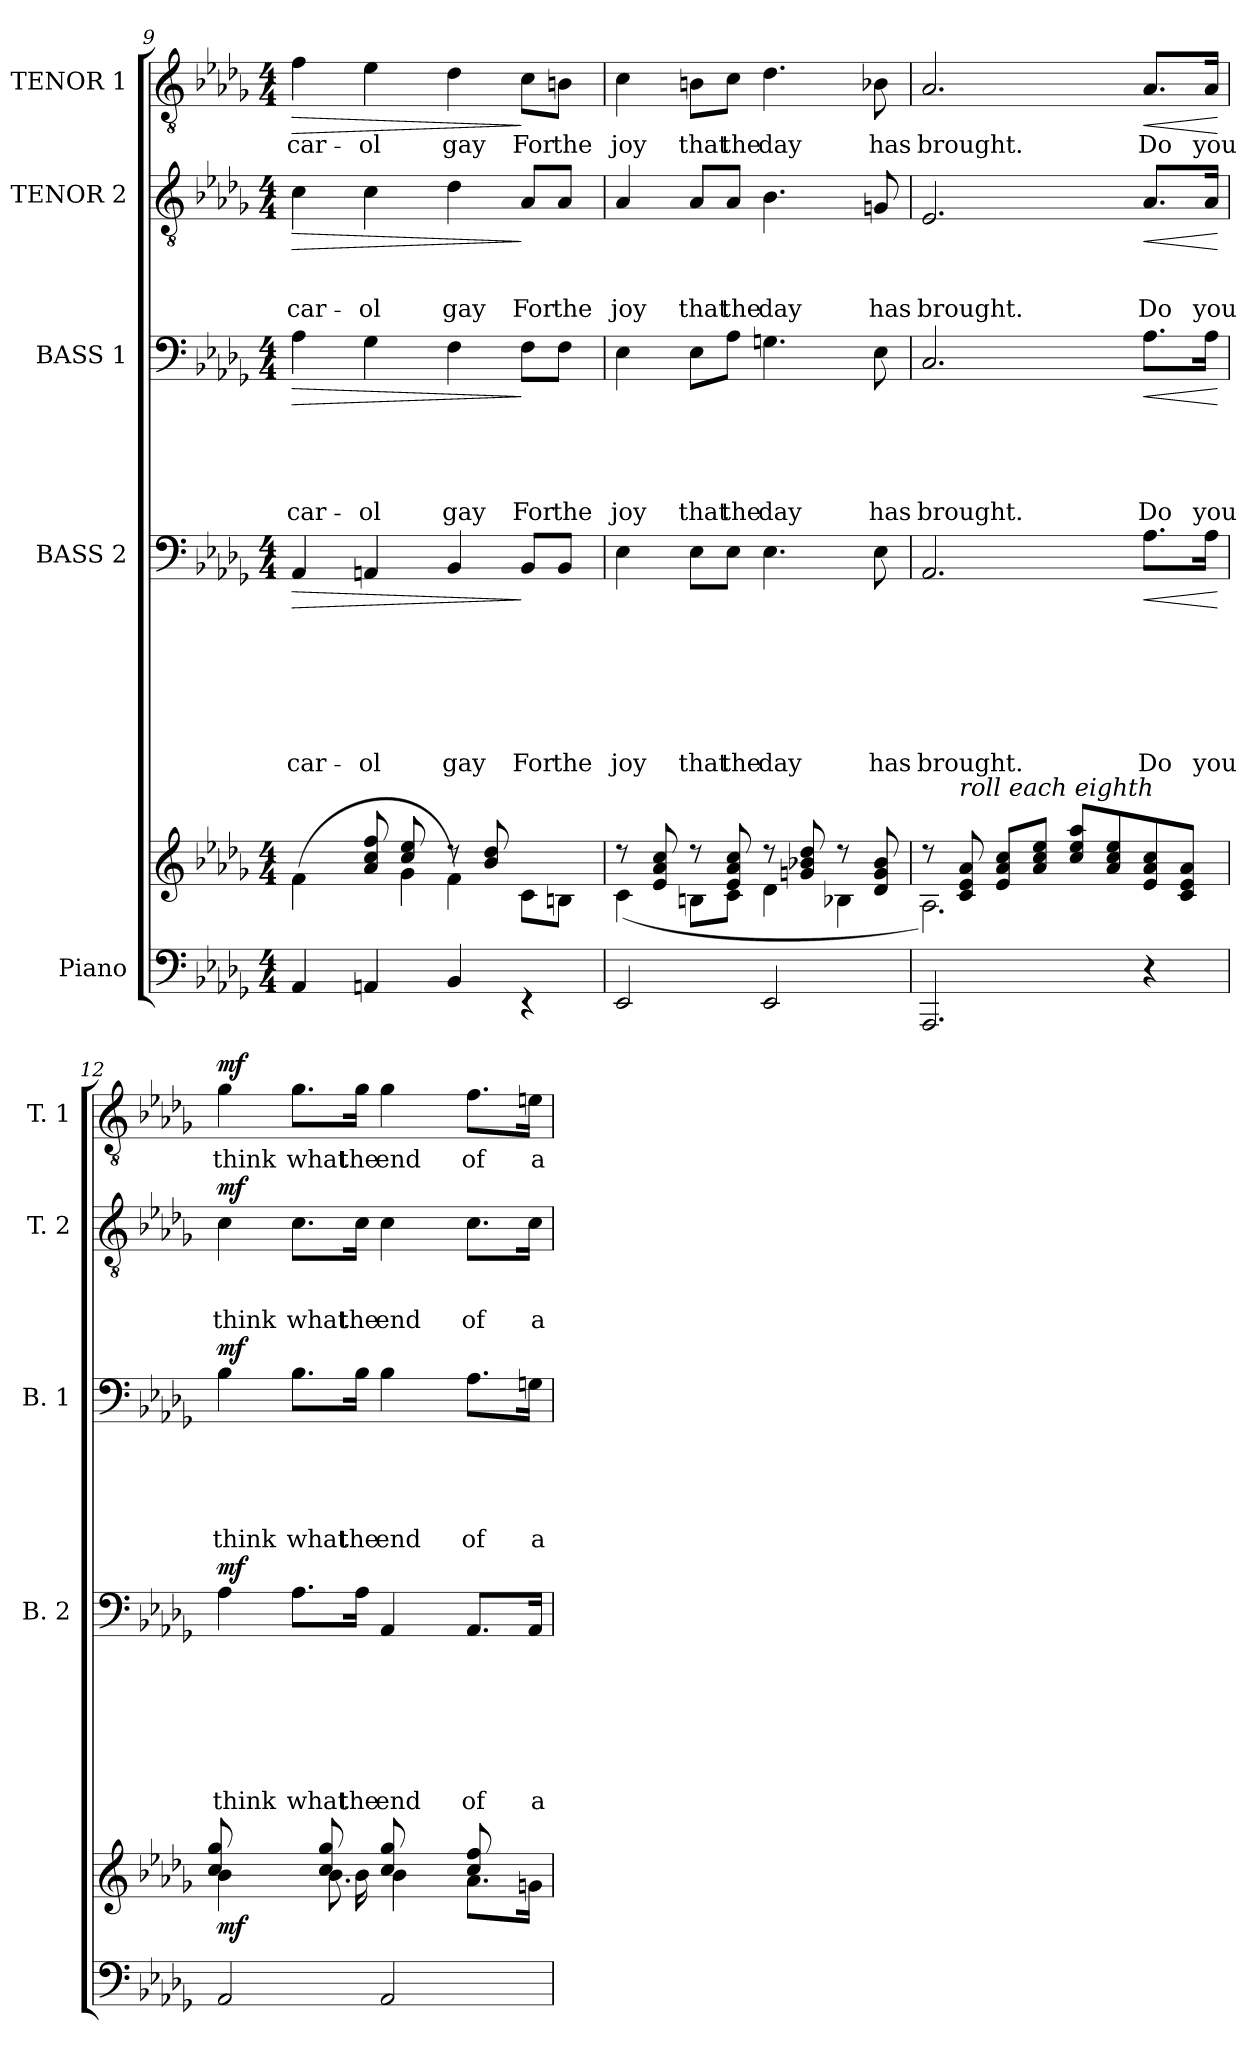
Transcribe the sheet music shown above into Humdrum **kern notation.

**kern	**kern	**dynam	**kern	**text	**text	**text	**text	**text	**text	**text	**dynam	**kern	**text	**text	**text	**text	**text	**dynam	**kern	**text	**text	**text	**dynam	**kern	**text	**dynam
*part5	*part5	*part5	*part4	*part4	*part4	*part4	*part4	*part4	*part4	*part4	*part4	*part3	*part3	*part3	*part3	*part3	*part3	*part3	*part2	*part2	*part2	*part2	*part2	*part1	*part1	*part1
*staff6	*staff5	*staff5/6	*staff4	*staff4	*staff4	*staff4	*staff4	*staff4	*staff4	*staff4	*staff4	*staff3	*staff3	*staff3	*staff3	*staff3	*staff3	*staff3	*staff2	*staff2	*staff2	*staff2	*staff2	*staff1	*staff1	*staff1
*I"Piano	*	*	*I"BASS 2	*	*	*	*	*	*	*	*	*I"BASS 1	*	*	*	*	*	*	*I"TENOR 2	*	*	*	*	*I"TENOR 1	*	*
*	*	*	*I'B. 2	*	*	*	*	*	*	*	*	*I'B. 1	*	*	*	*	*	*	*I'T. 2	*	*	*	*	*I'T. 1	*	*
*clefF4	*clefG2	*	*clefF4	*	*	*	*	*	*	*	*	*clefF4	*	*	*	*	*	*	*clefGv2	*	*	*	*	*clefGv2	*	*
*k[b-e-a-d-g-]	*k[b-e-a-d-g-]	*	*k[b-e-a-d-g-]	*	*	*	*	*	*	*	*	*k[b-e-a-d-g-]	*	*	*	*	*	*	*k[b-e-a-d-g-]	*	*	*	*	*k[b-e-a-d-g-]	*	*
*D-:	*D-:	*	*D-:	*	*	*	*	*	*	*	*	*D-:	*	*	*	*	*	*	*D-:	*	*	*	*	*D-:	*	*
*M4/4	*M4/4	*	*M4/4	*	*	*	*	*	*	*	*	*M4/4	*	*	*	*	*	*	*M4/4	*	*	*	*	*M4/4	*	*
=9	=9	=9	=9	=9	=9	=9	=9	=9	=9	=9	=9	=9	=9	=9	=9	=9	=9	=9	=9	=9	=9	=9	=9	=9	=9	=9
*^	*^	*	*	*	*	*	*	*	*	*	*	*	*	*	*	*	*	*	*	*	*	*	*	*	*	*
*	*	*	*^	*	*	*	*	*	*	*	*	*	*	*	*	*	*	*	*	*	*	*	*	*	*	*	*	*
*	*	*	*	*^	*	*	*	*	*	*	*	*	*	*	*	*	*	*	*	*	*	*	*	*	*	*	*	*	*
!	!	!	!	!	!	!	!	!	!	!	!	!	!	!LO:LY:b	!LO:HP:b	!	!	!	!	!	!LO:LY:b	!LO:HP:b	!	!	!	!LO:LY:b	!LO:HP:b	!	!LO:LY:b	!LO:HP:b
4AA-/	4ryy	16ryy	(<4f\	4.ryy	2ryy	.	4AA-/	.	.	.	.	.	.	car-	>	4A-\	.	.	.	.	car-	>	4c\	.	.	car-	>	4f\	car-	>
.	.	2...ryy	.	.	.	.	.	.	.	.	.	.	.	.	.	.	.	.	.	.	.	.	.	.	.	.	.	.	.	.
!	!	!	!	!	!	!	!	!	!	!	!	!	!	!LO:LY:b	!	!	!	!	!	!	!LO:LY:b	!	!	!	!	!LO:LY:b	!	!	!LO:LY:b	!
8..ryy	4AAn/	.	8a-/ 8cc/ 8ff/	.	.	.	4AAn/	.	.	.	.	.	.	-ol	.	4G-\	.	.	.	.	-ol	.	4c\	.	.	-ol	.	4e-\	-ol	.
.	.	.	4g-\	8cc/ 8ee-/	.	.	.	.	.	.	.	.	.	.	.	.	.	.	.	.	.	.	.	.	.	.	.	.	.	.
2ryy	.	.	.	.	.	.	.	.	.	.	.	.	.	.	.	.	.	.	.	.	.	.	.	.	.	.	.	.	.	.
!	!	!	!	!	!	!	!	!	!	!	!	!	!	!LO:LY:b	!	!	!	!	!	!	!LO:LY:b	!	!	!	!	!LO:LY:b	!	!	!LO:LY:b	!
.	4BB-/	.	.	4f\)	8rdd	.	4BB-/	.	.	.	.	.	.	gay	.	4F\	.	.	.	.	gay	.	4d-\	.	.	gay	.	4d-\	gay	.
.	.	.	4.ryy	.	8b-/ 8dd-/	.	.	.	.	.	.	.	.	.	.	.	.	.	.	.	.	.	.	.	.	.	.	.	.	.
!	!	!	!	!	!	!	!	!	!	!	!	!	!	!LO:LY:b	!	!	!	!	!	!	!LO:LY:b	!	!	!	!	!LO:LY:b	!	!	!LO:LY:b	!
.	4rEE	.	.	4ryy	8c\L	.	8BB-/L	.	.	.	.	.	.	For	]	8F\L	.	.	.	.	For	]	8A-/L	.	.	For	]	8c\L	For	]
!	!	!	!	!	!	!	!	!	!	!	!	!	!	!LO:LY:b	!	!	!	!	!	!	!LO:LY:b	!	!	!	!	!LO:LY:b	!	!	!LO:LY:b	!
.	.	.	.	.	8Bn\J	.	8BB-/J	.	.	.	.	.	.	the	.	8F\J	.	.	.	.	the	.	8A-/J	.	.	the	.	8Bn\J	the	.
32ryy	.	.	.	.	.	.	.	.	.	.	.	.	.	.	.	.	.	.	.	.	.	.	.	.	.	.	.	.	.	.
*v	*v	*	*	*	*	*	*	*	*	*	*	*	*	*	*	*	*	*	*	*	*	*	*	*	*	*	*	*	*	*
*	*	*v	*v	*v	*	*	*	*	*	*	*	*	*	*	*	*	*	*	*	*	*	*	*	*	*	*	*	*	*
!!LO:LB:g=z
=10	=10	=10	=10	=10	=10	=10	=10	=10	=10	=10	=10	=10	=10	=10	=10	=10	=10	=10	=10	=10	=10	=10	=10	=10	=10	=10	=10
!	!	!	!	!	!	!	!	!	!	!	!LO:LY:b	!	!	!	!	!	!	!LO:LY:b	!	!	!	!	!LO:LY:b	!	!	!LO:LY:b	!
2EE-/	8rdd	(<4c\	.	4E-\	.	.	.	.	.	.	joy	.	4E-\	.	.	.	.	joy	.	4A-/	.	.	joy	.	4c\	joy	.
.	8e-/ 8a-/ 8cc/	.	.	.	.	.	.	.	.	.	.	.	.	.	.	.	.	.	.	.	.	.	.	.	.	.	.
!	!	!	!	!	!	!	!	!	!	!	!LO:LY:b	!	!	!	!	!	!	!LO:LY:b	!	!	!	!	!LO:LY:b	!	!	!LO:LY:b	!
.	8rdd	8Bn\L	.	8E-\L	.	.	.	.	.	.	that	.	8E-\L	.	.	.	.	that	.	8A-/L	.	.	that	.	8Bn\L	that	.
!	!	!	!	!	!	!	!	!	!	!	!LO:LY:b	!	!	!	!	!	!	!LO:LY:b	!	!	!	!	!LO:LY:b	!	!	!LO:LY:b	!
.	8e-/ 8a-/ 8cc/	8c\J	.	8E-\J	.	.	.	.	.	.	the	.	8A-\J	.	.	.	.	the	.	8A-/J	.	.	the	.	8c\J	the	.
!	!	!	!	!	!	!	!	!	!	!	!LO:LY:b	!	!	!	!	!	!	!LO:LY:b	!	!	!	!	!LO:LY:b	!	!	!LO:LY:b	!
2EE-/	8rdd	4d-\	.	4.E-\	.	.	.	.	.	.	day	.	4.Gn\	.	.	.	.	day	.	4.B-\	.	.	day	.	4.d-\	day	.
.	8gn/ 8b-X/ 8dd-/	.	.	.	.	.	.	.	.	.	.	.	.	.	.	.	.	.	.	.	.	.	.	.	.	.	.
.	8rdd	4B-X\	.	.	.	.	.	.	.	.	.	.	.	.	.	.	.	.	.	.	.	.	.	.	.	.	.
!	!	!	!	!	!	!	!	!	!	!	!LO:LY:b	!	!	!	!	!	!	!LO:LY:b	!	!	!	!	!LO:LY:b	!	!	!LO:LY:b	!
.	8d-/ 8g/ 8b-/	.	.	8E-\	.	.	.	.	.	.	has	.	8E-\	.	.	.	.	has	.	8Gn/	.	.	has	.	8B-X\	has	.
=11	=11	=11	=11	=11	=11	=11	=11	=11	=11	=11	=11	=11	=11	=11	=11	=11	=11	=11	=11	=11	=11	=11	=11	=11	=11	=11	=11
!	!	!	!	!	!	!	!	!	!	!	!LO:LY:b	!	!	!	!	!	!	!LO:LY:b	!	!	!	!	!LO:LY:b	!	!	!LO:LY:b	!
2.AAA-/	8rdd	2.A-\)	.	2.AA-/	.	.	.	.	.	.	brought.	.	2.C/	.	.	.	.	brought.	.	2.E-/	.	.	brought.	.	2.A-/	brought.	.
!	!LO:TX:a:i:t=roll each eighth	!	!	!	!	!	!	!	!	!	!	!	!	!	!	!	!	!	!	!	!	!	!	!	!	!	!
.	8c/ 8e-/ 8a-/	.	.	.	.	.	.	.	.	.	.	.	.	.	.	.	.	.	.	.	.	.	.	.	.	.	.
.	8e-/ 8a-/ 8cc/L	.	.	.	.	.	.	.	.	.	.	.	.	.	.	.	.	.	.	.	.	.	.	.	.	.	.
.	8a-/ 8cc/ 8ee-/J	.	.	.	.	.	.	.	.	.	.	.	.	.	.	.	.	.	.	.	.	.	.	.	.	.	.
.	8cc/ 8ee-/ 8aa-/L	.	.	.	.	.	.	.	.	.	.	.	.	.	.	.	.	.	.	.	.	.	.	.	.	.	.
.	8a-/ 8cc/ 8ee-/	.	.	.	.	.	.	.	.	.	.	.	.	.	.	.	.	.	.	.	.	.	.	.	.	.	.
!	!	!	!	!	!	!	!	!	!	!	!LO:LY:b	!LO:HP:b	!	!	!	!	!	!LO:LY:b	!LO:HP:b	!	!	!	!LO:LY:b	!LO:HP:b	!	!LO:LY:b	!LO:HP:b
4r	8e-/ 8a-/ 8cc/	4ryy	[ [	8.A-\L	.	.	.	.	.	.	Do	<	8.A-\L	.	.	.	.	Do	<	8.A-/L	.	.	Do	<	8.A-/L	Do	<
.	8c/ 8e-/ 8a-/J	.	.	.	.	.	.	.	.	.	.	.	.	.	.	.	.	.	.	.	.	.	.	.	.	.	.
!	!	!	!	!	!	!	!	!	!	!	!LO:LY:b	!	!	!	!	!	!	!LO:LY:b	!	!	!	!	!LO:LY:b	!	!	!LO:LY:b	!
.	.	.	.	16A-\Jk	.	.	.	.	.	.	you	.	16A-\Jk	.	.	.	.	you	.	16A-/Jk	.	.	you	.	16A-/Jk	you	.
*	*v	*v	*	*	*	*	*	*	*	*	*	*	*	*	*	*	*	*	*	*	*	*	*	*	*	*	*
.	.	.	.	.	.	.	.	.	.	.	[	.	.	.	.	.	.	[	.	.	.	.	[	.	.	[
=12	=12	=12	=12	=12	=12	=12	=12	=12	=12	=12	=12	=12	=12	=12	=12	=12	=12	=12	=12	=12	=12	=12	=12	=12	=12	=12
*	*^	*	*	*	*	*	*	*	*	*	*	*	*	*	*	*	*	*	*	*	*	*	*	*	*	*
*	*	*^	*	*	*	*	*	*	*	*	*	*	*	*	*	*	*	*	*	*	*	*	*	*	*	*	*
*	*	*	*^	*	*	*	*	*	*	*	*	*	*	*	*	*	*	*	*	*	*	*	*	*	*	*	*	*
!	!	!	!	!	!LO:DY:b	!	!	!	!	!	!	!	!LO:LY:b	!LO:DY:a	!	!	!	!	!	!LO:LY:b	!LO:DY:a	!	!	!	!LO:LY:b	!LO:DY:a	!	!LO:LY:b	!LO:DY:a
2AA-/	4b-\	8cc/ 8gg-/	4..ryy	4.ryy	mf	4A-\	.	.	.	.	.	.	think	mf	4B-\	.	.	.	.	think	mf	4c\	.	.	think	mf	4g-\	think	mf
.	.	4ryy	.	.	.	.	.	.	.	.	.	.	.	.	.	.	.	.	.	.	.	.	.	.	.	.	.	.	.
!	!	!	!	!	!	!	!	!	!	!	!	!	!LO:LY:b	!	!	!	!	!	!	!LO:LY:b	!	!	!	!	!LO:LY:b	!	!	!LO:LY:b	!
.	2.ryy	.	.	.	.	8.A-\L	.	.	.	.	.	.	what	.	8.B-\L	.	.	.	.	what	.	8.c\L	.	.	what	.	8.g-\L	what	.
.	.	8.b-\	.	8cc/ 8gg-/	.	.	.	.	.	.	.	.	.	.	.	.	.	.	.	.	.	.	.	.	.	.	.	.	.
!	!	!	!	!	!	!	!	!	!	!	!	!	!LO:LY:b	!	!	!	!	!	!	!LO:LY:b	!	!	!	!	!LO:LY:b	!	!	!LO:LY:b	!
.	.	.	16b-\	.	.	16A-\Jk	.	.	.	.	.	.	the	.	16B-\Jk	.	.	.	.	the	.	16c\Jk	.	.	the	.	16g-\Jk	the	.
!	!	!	!	!	!	!	!	!	!	!	!	!	!LO:LY:b	!	!	!	!	!	!	!LO:LY:b	!	!	!	!	!LO:LY:b	!	!	!LO:LY:b	!
2AA-/	.	.	8cc/ 8gg-/	4b-\	.	4AA-/	.	.	.	.	.	.	end	.	4B-\	.	.	.	.	end	.	4c\	.	.	end	.	4g-\	end	.
.	.	4..ryy	.	.	.	.	.	.	.	.	.	.	.	.	.	.	.	.	.	.	.	.	.	.	.	.	.	.	.
.	.	.	8ryy	.	.	.	.	.	.	.	.	.	.	.	.	.	.	.	.	.	.	.	.	.	.	.	.	.	.
!	!	!	!	!	!	!	!	!	!	!	!	!	!LO:LY:b	!	!	!	!	!	!	!LO:LY:b	!	!	!	!	!LO:LY:b	!	!	!LO:LY:b	!
.	.	.	8.a-\L	8cc/ 8ff/	.	8.AA-/L	.	.	.	.	.	.	of	.	8.A-\L	.	.	.	.	of	.	8.c\L	.	.	of	.	8.f\L	of	.
.	.	.	.	8ryy	.	.	.	.	.	.	.	.	.	.	.	.	.	.	.	.	.	.	.	.	.	.	.	.	.
!	!	!	!	!	!	!	!	!	!	!	!	!	!LO:LY:b	!	!	!	!	!	!	!LO:LY:b	!	!	!	!	!LO:LY:b	!	!	!LO:LY:b	!
.	.	.	16gn\Jk	.	.	16AA-/Jk	.	.	.	.	.	.	a	.	16Gn\Jk	.	.	.	.	a	.	16c\Jk	.	.	a	.	16en\Jk	a	.
*	*v	*v	*v	*v	*	*	*	*	*	*	*	*	*	*	*	*	*	*	*	*	*	*	*	*	*	*	*	*	*
=	=	=	=	=	=	=	=	=	=	=	=	=	=	=	=	=	=	=	=	=	=	=	=	=	=	=
*-	*-	*-	*-	*-	*-	*-	*-	*-	*-	*-	*-	*-	*-	*-	*-	*-	*-	*-	*-	*-	*-	*-	*-	*-	*-	*-
